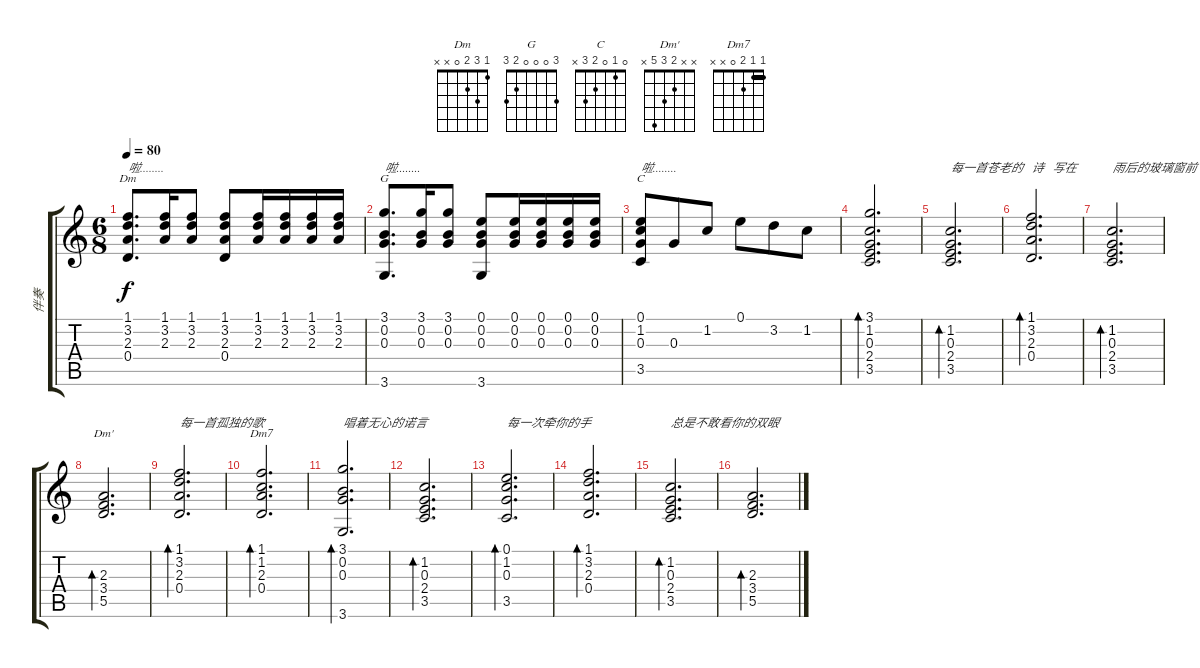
\track ("伴奏" "伴奏") {instrument acousticguitarnylon}
\staff {score tabs}
\tuning (E4 B3 G3 D3 A2 E2) {hide}
\chord ("Dm" 1 3 2 0 x x)
\chord ("G" 3 0 0 0 2 3)
\chord ("C" 0 1 0 2 3 x)
\chord ("Dm'" x x 2 3 5 x)
\chord ("Dm7" 1 1 2 0 x x) {barre 1}
\ts (6 8)
\tempo 80
\clef g2
\ks c
(1.1 3.2 2.3 0.4).8{d ch "Dm" txt "啦........" dy f} (1.1 3.2 2.3).16 (1.1 3.2 2.3).8 (1.1 3.2 2.3 0.4).8 (1.1 3.2 2.3).16 (1.1 3.2 2.3).16 (1.1 3.2 2.3).16 (1.1 3.2 2.3).16 |
(3.1 0.2 0.3 3.6).8{d ch "G" txt "啦........"} (3.1 0.2 0.3).16 (3.1 0.2 0.3).8 (0.1 0.2 0.3 3.6).8 (0.1 0.2 0.3).16 (0.1 0.2 0.3).16 (0.1 0.2 0.3).16 (0.1 0.2 0.3).16 |
(0.1 1.2 0.3 3.5).8{ch "C" txt "啦........"} 0.3.8 1.2.8 0.1.8 3.2.8 1.2.8 |
(3.1 1.2 0.3 2.4 3.5).2{d bd 240} |
(1.2 0.3 2.4 3.5).2{d bd 240 txt "每一首苍老的"} |
(1.1 3.2 2.3 0.4).2{d bd 240 txt "诗   写在"} |
(1.2 0.3 2.4 3.5).2{d bd 240 txt "雨后的玻璃窗前"} |
(2.3 3.4 5.5).2{d bd 240 ch "Dm'"} |
(1.1 3.2 2.3 0.4).2{d bd 240 txt "每一首孤独的歌"} |
(1.1 1.2 2.3 0.4).2{d bd 240 ch "Dm7"} |
(3.1 0.2 0.3 3.6).2{d bd 240 txt "唱着无心的诺言"} |
(1.2 0.3 2.4 3.5).2{d bd 240} |
(0.1 1.2 0.3 3.5).2{d bd 240 txt "每一次牵你的手"} |
(1.1 3.2 2.3 0.4).2{d bd 240} |
(1.2 0.3 2.4 3.5).2{d bd 240 txt "总是不敢看你的双眼"} |
(2.3 3.4 5.5).2{d bd 240}
